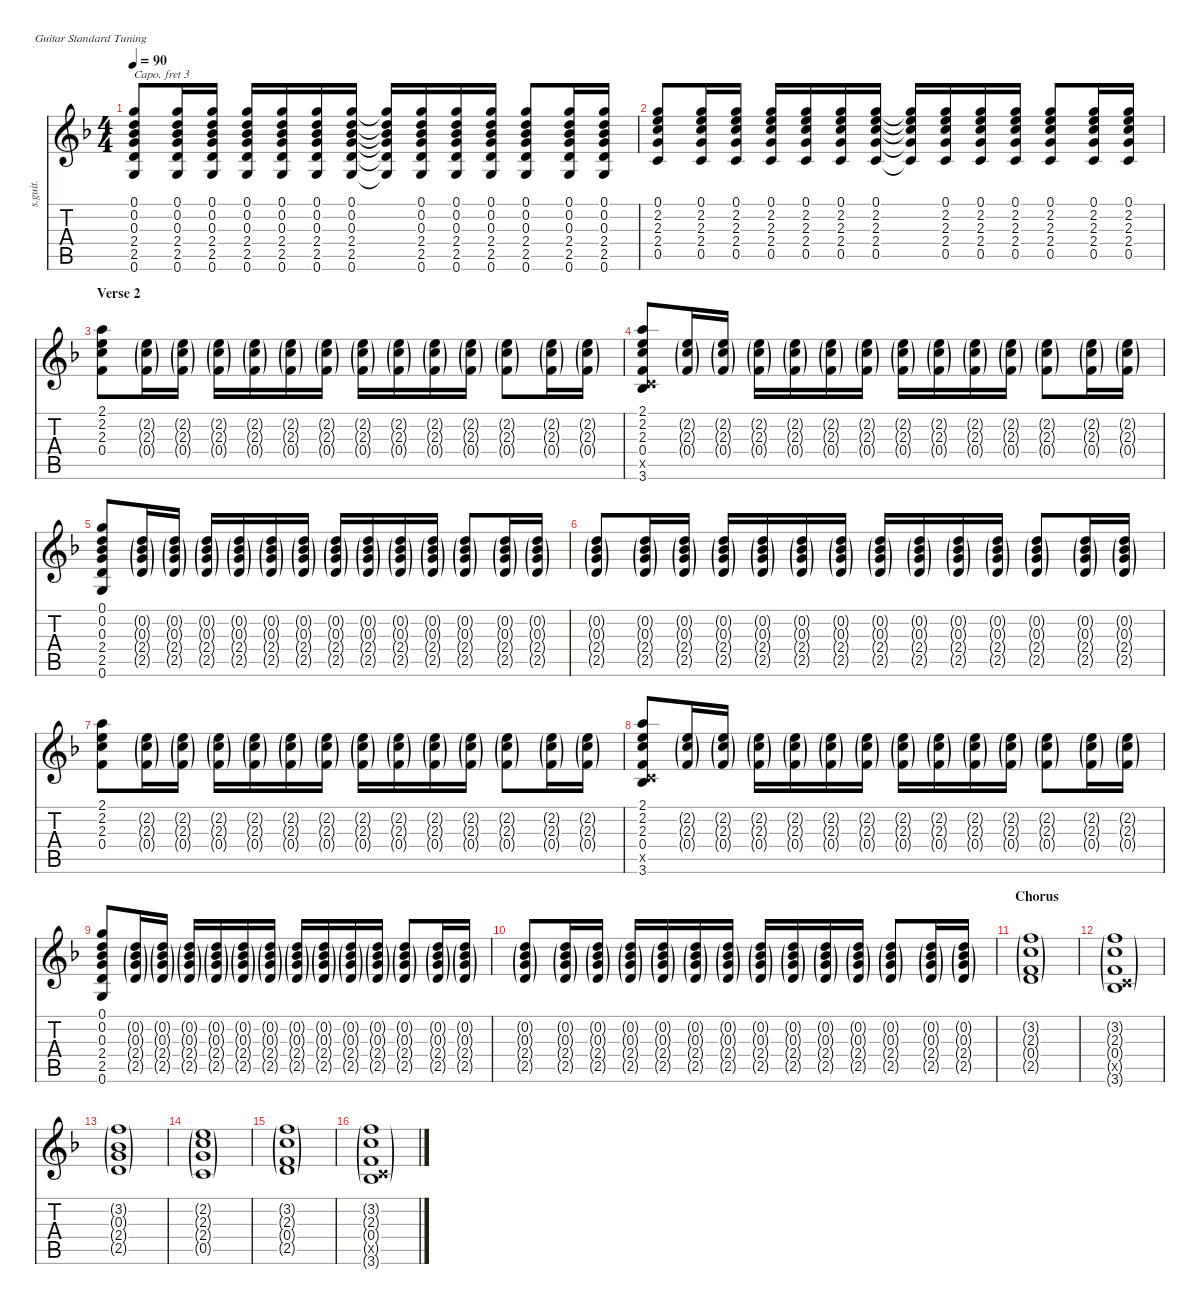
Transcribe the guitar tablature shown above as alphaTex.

\defaultSystemsLayout 4
\hideDynamics
\bracketExtendMode nobrackets
\track ("Steel Guitar" "s.guit.") {instrument acousticguitarsteel}
\staff {score tabs}
\capo 3
\tuning (E4 B3 G3 D3 A2 E2)
\ts (4 4)
\tempo 90
\clef g2
\ks f
(0.2{acc forcenatural} 0.3{acc b} 0.1{acc forcenatural} 2.4{acc forcenatural} 2.5{acc forcenatural} 0.6{acc forcenatural}).8{dy mf} (0.2{acc forcenatural} 0.3{acc b} 0.1{acc forcenatural} 2.4{acc forcenatural} 2.5{acc forcenatural} 0.6{acc forcenatural}).16 (0.2{acc forcenatural} 0.3{acc b} 0.1{acc forcenatural} 2.4{acc forcenatural} 2.5{acc forcenatural} 0.6{acc forcenatural}).16 (0.2{acc forcenatural} 0.3{acc b} 0.1{acc forcenatural} 2.4{acc forcenatural} 2.5{acc forcenatural} 0.6{acc forcenatural}).16 (0.2{acc forcenatural} 0.3{acc b} 0.1{acc forcenatural} 2.4{acc forcenatural} 2.5{acc forcenatural} 0.6{acc forcenatural}).16 (0.2{acc forcenatural} 0.3{acc b} 0.1{acc forcenatural} 2.4{acc forcenatural} 2.5{acc forcenatural} 0.6{acc forcenatural}).16 (0.2{acc forcenatural} 0.3{acc b} 0.1{acc forcenatural} 2.4{acc forcenatural} 2.5{acc forcenatural} 0.6{acc forcenatural}).16 (0.2{t acc forcenatural} 0.3{t acc b} 0.1{t acc forcenatural} 2.4{t acc forcenatural} 2.5{t acc forcenatural} 0.6{t acc forcenatural}).16 (0.2{acc forcenatural} 0.3{acc b} 0.1{acc forcenatural} 2.4{acc forcenatural} 2.5{acc forcenatural} 0.6{acc forcenatural}).16 (0.2{acc forcenatural} 0.3{acc b} 0.1{acc forcenatural} 2.4{acc forcenatural} 2.5{acc forcenatural} 0.6{acc forcenatural}).16 (0.2{acc forcenatural} 0.3{acc b} 0.1{acc forcenatural} 2.4{acc forcenatural} 2.5{acc forcenatural} 0.6{acc forcenatural}).16 (0.2{acc forcenatural} 0.3{acc b} 0.1{acc forcenatural} 2.4{acc forcenatural} 2.5{acc forcenatural} 0.6{acc forcenatural}).8 (0.2{acc forcenatural} 0.3{acc b} 0.1{acc forcenatural} 2.4{acc forcenatural} 2.5{acc forcenatural} 0.6{acc forcenatural}).16 (0.2{acc forcenatural} 0.3{acc b} 0.1{acc forcenatural} 2.4{acc forcenatural} 2.5{acc forcenatural} 0.6{acc forcenatural}).16 |
(2.2{acc forcenatural} 2.3{acc forcenatural} 0.1{acc forcenatural} 2.4{acc forcenatural} 0.5{acc forcenatural}).8 (2.2{acc forcenatural} 2.3{acc forcenatural} 0.1{acc forcenatural} 2.4{acc forcenatural} 0.5{acc forcenatural}).16 (2.2{acc forcenatural} 2.3{acc forcenatural} 0.1{acc forcenatural} 2.4{acc forcenatural} 0.5{acc forcenatural}).16 (2.2{acc forcenatural} 2.3{acc forcenatural} 0.1{acc forcenatural} 2.4{acc forcenatural} 0.5{acc forcenatural}).16 (2.2{acc forcenatural} 2.3{acc forcenatural} 0.1{acc forcenatural} 2.4{acc forcenatural} 0.5{acc forcenatural}).16 (2.2{acc forcenatural} 2.3{acc forcenatural} 0.1{acc forcenatural} 2.4{acc forcenatural} 0.5{acc forcenatural}).16 (2.2{acc forcenatural} 2.3{acc forcenatural} 0.1{acc forcenatural} 2.4{acc forcenatural} 0.5{acc forcenatural}).16 (2.2{t acc forcenatural} 2.3{t acc forcenatural} 0.1{t acc forcenatural} 2.4{t acc forcenatural} 0.5{t acc forcenatural}).16 (2.2{acc forcenatural} 2.3{acc forcenatural} 0.1{acc forcenatural} 2.4{acc forcenatural} 0.5{acc forcenatural}).16 (2.2{acc forcenatural} 2.3{acc forcenatural} 0.1{acc forcenatural} 2.4{acc forcenatural} 0.5{acc forcenatural}).16 (2.2{acc forcenatural} 2.3{acc forcenatural} 0.1{acc forcenatural} 2.4{acc forcenatural} 0.5{acc forcenatural}).16 (2.2{acc forcenatural} 2.3{acc forcenatural} 0.1{acc forcenatural} 2.4{acc forcenatural} 0.5{acc forcenatural}).8 (2.2{acc forcenatural} 2.3{acc forcenatural} 0.1{acc forcenatural} 2.4{acc forcenatural} 0.5{acc forcenatural}).16 (2.2{acc forcenatural} 2.3{acc forcenatural} 0.1{acc forcenatural} 2.4{acc forcenatural} 0.5{acc forcenatural}).16 |
\section ("" "Verse 2")
(2.1{acc forcenatural} 2.2{acc forcenatural} 2.3{acc forcenatural} 0.4{acc forcenatural}).8 (0.4{g acc forcenatural} 2.3{g acc forcenatural} 2.2{g acc forcenatural}).16 (0.4{g acc forcenatural} 2.3{g acc forcenatural} 2.2{g acc forcenatural}).16 (0.4{g acc forcenatural} 2.3{g acc forcenatural} 2.2{g acc forcenatural}).16 (0.4{g acc forcenatural} 2.3{g acc forcenatural} 2.2{g acc forcenatural}).16 (0.4{g acc forcenatural} 2.3{g acc forcenatural} 2.2{g acc forcenatural}).16 (0.4{g acc forcenatural} 2.3{g acc forcenatural} 2.2{g acc forcenatural}).16 (0.4{g acc forcenatural} 2.3{g acc forcenatural} 2.2{g acc forcenatural}).16 (0.4{g acc forcenatural} 2.3{g acc forcenatural} 2.2{g acc forcenatural}).16 (0.4{g acc forcenatural} 2.3{g acc forcenatural} 2.2{g acc forcenatural}).16 (0.4{g acc forcenatural} 2.3{g acc forcenatural} 2.2{g acc forcenatural}).16 (0.4{g acc forcenatural} 2.3{g acc forcenatural} 2.2{g acc forcenatural}).8 (0.4{g acc forcenatural} 2.3{g acc forcenatural} 2.2{g acc forcenatural}).16 (0.4{g acc forcenatural} 2.3{g acc forcenatural} 2.2{g acc forcenatural}).16 |
(2.1{acc forcenatural} 2.2{acc forcenatural} 2.3{acc forcenatural} 0.4{acc forcenatural} 0.5{x acc forcenatural} 3.6{acc b}).8 (0.4{g acc forcenatural} 2.3{g acc forcenatural} 2.2{g acc forcenatural}).16 (0.4{g acc forcenatural} 2.3{g acc forcenatural} 2.2{g acc forcenatural}).16 (0.4{g acc forcenatural} 2.3{g acc forcenatural} 2.2{g acc forcenatural}).16 (0.4{g acc forcenatural} 2.3{g acc forcenatural} 2.2{g acc forcenatural}).16 (0.4{g acc forcenatural} 2.3{g acc forcenatural} 2.2{g acc forcenatural}).16 (0.4{g acc forcenatural} 2.3{g acc forcenatural} 2.2{g acc forcenatural}).16 (0.4{g acc forcenatural} 2.3{g acc forcenatural} 2.2{g acc forcenatural}).16 (0.4{g acc forcenatural} 2.3{g acc forcenatural} 2.2{g acc forcenatural}).16 (0.4{g acc forcenatural} 2.3{g acc forcenatural} 2.2{g acc forcenatural}).16 (0.4{g acc forcenatural} 2.3{g acc forcenatural} 2.2{g acc forcenatural}).16 (0.4{g acc forcenatural} 2.3{g acc forcenatural} 2.2{g acc forcenatural}).8 (0.4{g acc forcenatural} 2.3{g acc forcenatural} 2.2{g acc forcenatural}).16 (0.4{g acc forcenatural} 2.3{g acc forcenatural} 2.2{g acc forcenatural}).16 |
(0.1{acc forcenatural} 0.2{acc forcenatural} 0.3{acc b} 2.4{acc forcenatural} 2.5{acc forcenatural} 0.6{acc forcenatural}).8 (2.4{g acc forcenatural} 0.3{g acc b} 0.2{g acc forcenatural} 2.5{g acc forcenatural}).16 (2.4{g acc forcenatural} 0.3{g acc b} 0.2{g acc forcenatural} 2.5{g acc forcenatural}).16 (2.4{g acc forcenatural} 0.3{g acc b} 0.2{g acc forcenatural} 2.5{g acc forcenatural}).16 (2.4{g acc forcenatural} 0.3{g acc b} 0.2{g acc forcenatural} 2.5{g acc forcenatural}).16 (2.4{g acc forcenatural} 0.3{g acc b} 0.2{g acc forcenatural} 2.5{g acc forcenatural}).16 (2.4{g acc forcenatural} 0.3{g acc b} 0.2{g acc forcenatural} 2.5{g acc forcenatural}).16 (2.4{g acc forcenatural} 0.3{g acc b} 0.2{g acc forcenatural} 2.5{g acc forcenatural}).16 (2.4{g acc forcenatural} 0.3{g acc b} 0.2{g acc forcenatural} 2.5{g acc forcenatural}).16 (2.4{g acc forcenatural} 0.3{g acc b} 0.2{g acc forcenatural} 2.5{g acc forcenatural}).16 (2.4{g acc forcenatural} 0.3{g acc b} 0.2{g acc forcenatural} 2.5{g acc forcenatural}).16 (2.4{g acc forcenatural} 0.3{g acc b} 0.2{g acc forcenatural} 2.5{g acc forcenatural}).8 (2.4{g acc forcenatural} 0.3{g acc b} 0.2{g acc forcenatural} 2.5{g acc forcenatural}).16 (2.4{g acc forcenatural} 0.3{g acc b} 0.2{g acc forcenatural} 2.5{g acc forcenatural}).16 |
(0.2{g acc forcenatural} 0.3{g acc b} 2.4{g acc forcenatural} 2.5{g acc forcenatural}).8 (2.4{g acc forcenatural} 0.3{g acc b} 0.2{g acc forcenatural} 2.5{g acc forcenatural}).16 (2.4{g acc forcenatural} 0.3{g acc b} 0.2{g acc forcenatural} 2.5{g acc forcenatural}).16 (2.4{g acc forcenatural} 0.3{g acc b} 0.2{g acc forcenatural} 2.5{g acc forcenatural}).16 (2.4{g acc forcenatural} 0.3{g acc b} 0.2{g acc forcenatural} 2.5{g acc forcenatural}).16 (2.4{g acc forcenatural} 0.3{g acc b} 0.2{g acc forcenatural} 2.5{g acc forcenatural}).16 (2.4{g acc forcenatural} 0.3{g acc b} 0.2{g acc forcenatural} 2.5{g acc forcenatural}).16 (2.4{g acc forcenatural} 0.3{g acc b} 0.2{g acc forcenatural} 2.5{g acc forcenatural}).16 (2.4{g acc forcenatural} 0.3{g acc b} 0.2{g acc forcenatural} 2.5{g acc forcenatural}).16 (2.4{g acc forcenatural} 0.3{g acc b} 0.2{g acc forcenatural} 2.5{g acc forcenatural}).16 (2.4{g acc forcenatural} 0.3{g acc b} 0.2{g acc forcenatural} 2.5{g acc forcenatural}).16 (2.4{g acc forcenatural} 0.3{g acc b} 0.2{g acc forcenatural} 2.5{g acc forcenatural}).8 (2.4{g acc forcenatural} 0.3{g acc b} 0.2{g acc forcenatural} 2.5{g acc forcenatural}).16 (2.4{g acc forcenatural} 0.3{g acc b} 0.2{g acc forcenatural} 2.5{g acc forcenatural}).16 |
(2.1{acc forcenatural} 2.2{acc forcenatural} 2.3{acc forcenatural} 0.4{acc forcenatural}).8 (0.4{g acc forcenatural} 2.3{g acc forcenatural} 2.2{g acc forcenatural}).16 (0.4{g acc forcenatural} 2.3{g acc forcenatural} 2.2{g acc forcenatural}).16 (0.4{g acc forcenatural} 2.3{g acc forcenatural} 2.2{g acc forcenatural}).16 (0.4{g acc forcenatural} 2.3{g acc forcenatural} 2.2{g acc forcenatural}).16 (0.4{g acc forcenatural} 2.3{g acc forcenatural} 2.2{g acc forcenatural}).16 (0.4{g acc forcenatural} 2.3{g acc forcenatural} 2.2{g acc forcenatural}).16 (0.4{g acc forcenatural} 2.3{g acc forcenatural} 2.2{g acc forcenatural}).16 (0.4{g acc forcenatural} 2.3{g acc forcenatural} 2.2{g acc forcenatural}).16 (0.4{g acc forcenatural} 2.3{g acc forcenatural} 2.2{g acc forcenatural}).16 (0.4{g acc forcenatural} 2.3{g acc forcenatural} 2.2{g acc forcenatural}).16 (0.4{g acc forcenatural} 2.3{g acc forcenatural} 2.2{g acc forcenatural}).8 (0.4{g acc forcenatural} 2.3{g acc forcenatural} 2.2{g acc forcenatural}).16 (0.4{g acc forcenatural} 2.3{g acc forcenatural} 2.2{g acc forcenatural}).16 |
(2.1{acc forcenatural} 2.2{acc forcenatural} 2.3{acc forcenatural} 0.4{acc forcenatural} 0.5{x acc forcenatural} 3.6{acc b}).8 (0.4{g acc forcenatural} 2.3{g acc forcenatural} 2.2{g acc forcenatural}).16 (0.4{g acc forcenatural} 2.3{g acc forcenatural} 2.2{g acc forcenatural}).16 (0.4{g acc forcenatural} 2.3{g acc forcenatural} 2.2{g acc forcenatural}).16 (0.4{g acc forcenatural} 2.3{g acc forcenatural} 2.2{g acc forcenatural}).16 (0.4{g acc forcenatural} 2.3{g acc forcenatural} 2.2{g acc forcenatural}).16 (0.4{g acc forcenatural} 2.3{g acc forcenatural} 2.2{g acc forcenatural}).16 (0.4{g acc forcenatural} 2.3{g acc forcenatural} 2.2{g acc forcenatural}).16 (0.4{g acc forcenatural} 2.3{g acc forcenatural} 2.2{g acc forcenatural}).16 (0.4{g acc forcenatural} 2.3{g acc forcenatural} 2.2{g acc forcenatural}).16 (0.4{g acc forcenatural} 2.3{g acc forcenatural} 2.2{g acc forcenatural}).16 (0.4{g acc forcenatural} 2.3{g acc forcenatural} 2.2{g acc forcenatural}).8 (0.4{g acc forcenatural} 2.3{g acc forcenatural} 2.2{g acc forcenatural}).16 (0.4{g acc forcenatural} 2.3{g acc forcenatural} 2.2{g acc forcenatural}).16 |
(0.1{acc forcenatural} 0.2{acc forcenatural} 0.3{acc b} 2.4{acc forcenatural} 2.5{acc forcenatural} 0.6{acc forcenatural}).8 (2.4{g acc forcenatural} 0.3{g acc b} 0.2{g acc forcenatural} 2.5{g acc forcenatural}).16 (2.4{g acc forcenatural} 0.3{g acc b} 0.2{g acc forcenatural} 2.5{g acc forcenatural}).16 (2.4{g acc forcenatural} 0.3{g acc b} 0.2{g acc forcenatural} 2.5{g acc forcenatural}).16 (2.4{g acc forcenatural} 0.3{g acc b} 0.2{g acc forcenatural} 2.5{g acc forcenatural}).16 (2.4{g acc forcenatural} 0.3{g acc b} 0.2{g acc forcenatural} 2.5{g acc forcenatural}).16 (2.4{g acc forcenatural} 0.3{g acc b} 0.2{g acc forcenatural} 2.5{g acc forcenatural}).16 (2.4{g acc forcenatural} 0.3{g acc b} 0.2{g acc forcenatural} 2.5{g acc forcenatural}).16 (2.4{g acc forcenatural} 0.3{g acc b} 0.2{g acc forcenatural} 2.5{g acc forcenatural}).16 (2.4{g acc forcenatural} 0.3{g acc b} 0.2{g acc forcenatural} 2.5{g acc forcenatural}).16 (2.4{g acc forcenatural} 0.3{g acc b} 0.2{g acc forcenatural} 2.5{g acc forcenatural}).16 (2.4{g acc forcenatural} 0.3{g acc b} 0.2{g acc forcenatural} 2.5{g acc forcenatural}).8 (2.4{g acc forcenatural} 0.3{g acc b} 0.2{g acc forcenatural} 2.5{g acc forcenatural}).16 (2.4{g acc forcenatural} 0.3{g acc b} 0.2{g acc forcenatural} 2.5{g acc forcenatural}).16 |
(0.2{g acc forcenatural} 0.3{g acc b} 2.4{g acc forcenatural} 2.5{g acc forcenatural}).8 (2.4{g acc forcenatural} 0.3{g acc b} 0.2{g acc forcenatural} 2.5{g acc forcenatural}).16 (2.4{g acc forcenatural} 0.3{g acc b} 0.2{g acc forcenatural} 2.5{g acc forcenatural}).16 (2.4{g acc forcenatural} 0.3{g acc b} 0.2{g acc forcenatural} 2.5{g acc forcenatural}).16 (2.4{g acc forcenatural} 0.3{g acc b} 0.2{g acc forcenatural} 2.5{g acc forcenatural}).16 (2.4{g acc forcenatural} 0.3{g acc b} 0.2{g acc forcenatural} 2.5{g acc forcenatural}).16 (2.4{g acc forcenatural} 0.3{g acc b} 0.2{g acc forcenatural} 2.5{g acc forcenatural}).16 (2.4{g acc forcenatural} 0.3{g acc b} 0.2{g acc forcenatural} 2.5{g acc forcenatural}).16 (2.4{g acc forcenatural} 0.3{g acc b} 0.2{g acc forcenatural} 2.5{g acc forcenatural}).16 (2.4{g acc forcenatural} 0.3{g acc b} 0.2{g acc forcenatural} 2.5{g acc forcenatural}).16 (2.4{g acc forcenatural} 0.3{g acc b} 0.2{g acc forcenatural} 2.5{g acc forcenatural}).16 (2.4{g acc forcenatural} 0.3{g acc b} 0.2{g acc forcenatural} 2.5{g acc forcenatural}).8 (2.4{g acc forcenatural} 0.3{g acc b} 0.2{g acc forcenatural} 2.5{g acc forcenatural}).16 (2.4{g acc forcenatural} 0.3{g acc b} 0.2{g acc forcenatural} 2.5{g acc forcenatural}).16 |
\section ("" "Chorus")
(3.2{g acc forcenatural} 2.3{g acc forcenatural} 0.4{g acc forcenatural} 2.5{g acc forcenatural}).1 |
(3.2{g acc forcenatural} 2.3{g acc forcenatural} 0.4{g acc forcenatural} 0.5{g x acc forcenatural} 3.6{g acc b}).1 |
(3.2{g acc forcenatural} 0.3{g acc b} 2.4{g acc forcenatural} 2.5{g acc forcenatural}).1 |
(2.2{g acc forcenatural} 2.3{g acc forcenatural} 2.4{g acc forcenatural} 0.5{g acc forcenatural}).1 |
(3.2{g acc forcenatural} 2.3{g acc forcenatural} 0.4{g acc forcenatural} 2.5{g acc forcenatural}).1 |
(3.2{g acc forcenatural} 2.3{g acc forcenatural} 0.4{g acc forcenatural} 0.5{g x acc forcenatural} 3.6{g acc b}).1
